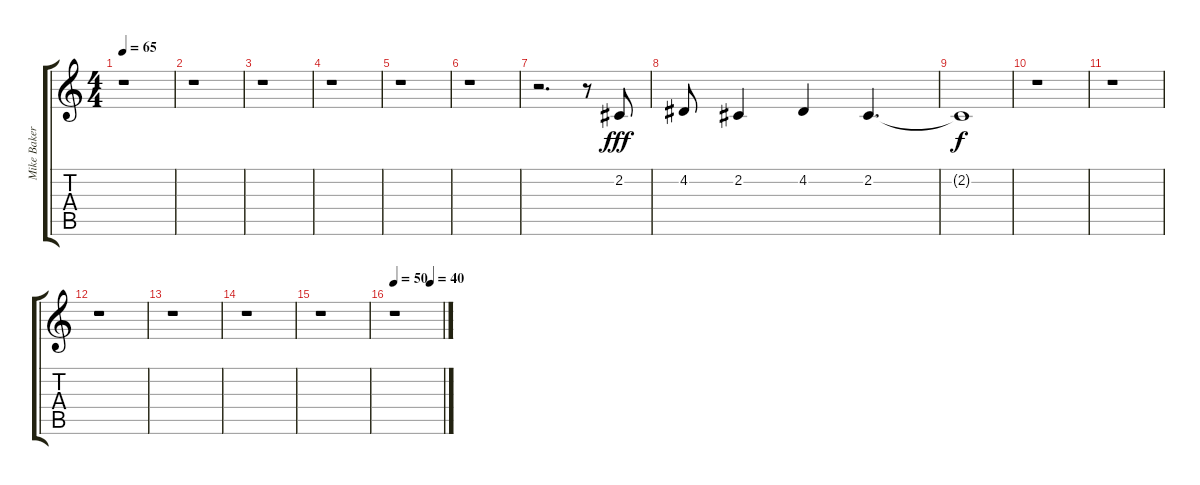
\track ("Mike Baker" "Mike Baker") {instrument tenorsax}
\staff {score tabs}
\tuning (E4 B3 G3 D3 A2 E2) {hide}
\ts (4 4)
\tempo 65
\clef g2
\ks c
r.1{dy fff} |
r.1 |
r.1 |
r.1 |
r.1 |
r.1 |
r.2{d} r.8 2.2.8 |
4.2.8 2.2.4 4.2.4 2.2.4{d} |
2.2{t}.1{dy f} |
r.1 |
r.1 |
r.1 |
r.1 |
r.1 |
r.1 |
\tempo 50
\tempo (40 0.75)
r.1
